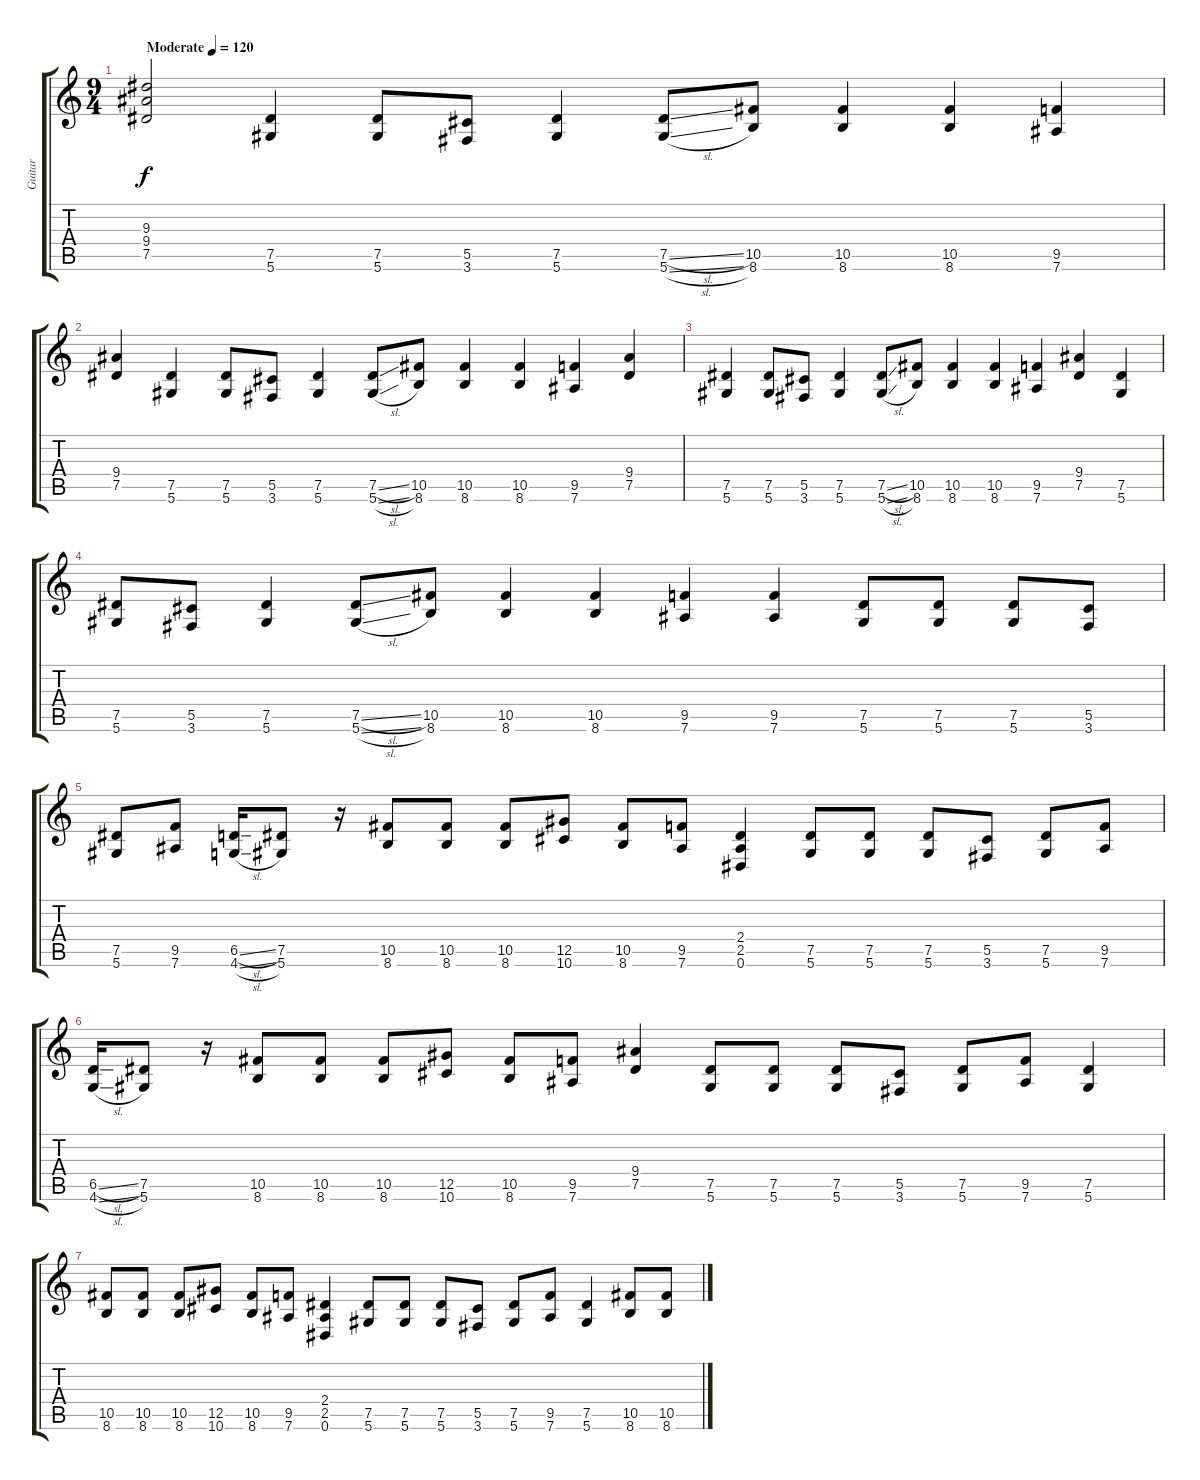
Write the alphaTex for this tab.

\track ("Guitar" "Guitar") {instrument distortionguitar}
\staff {score tabs}
\tuning (Eb4 Bb3 Gb3 Db3 Ab2 Eb2) {hide}
\ts (9 4)
\tempo (120 "Moderate")
\clef g2
\ks c
(9.3 9.4 7.5).2{dy f instrument distortionguitar} (7.5 5.6).4 (7.5 5.6).8 (5.5 3.6).8 (7.5 5.6).4 (7.5{sl} 5.6{sl}).8 (10.5 8.6).8 (10.5 8.6).4 (10.5 8.6).4 (9.5 7.6).4 |
(9.4 7.5).4 (7.5 5.6).4 (7.5 5.6).8 (5.5 3.6).8 (7.5 5.6).4 (7.5{sl} 5.6{sl}).8 (10.5 8.6).8 (10.5 8.6).4 (10.5 8.6).4 (9.5 7.6).4 (9.4 7.5).4 |
(7.5 5.6).4 (7.5 5.6).8 (5.5 3.6).8 (7.5 5.6).4 (7.5{sl} 5.6{sl}).8 (10.5 8.6).8 (10.5 8.6).4 (10.5 8.6).4 (9.5 7.6).4 (9.4 7.5).4 (7.5 5.6).4 |
(7.5 5.6).8 (5.5 3.6).8 (7.5 5.6).4 (7.5{sl} 5.6{sl}).8 (10.5 8.6).8 (10.5 8.6).4 (10.5 8.6).4 (9.5 7.6).4 (9.5 7.6).4 (7.5 5.6).8 (7.5 5.6).8 (7.5 5.6).8 (5.5 3.6).8 |
(7.5 5.6).8 (9.5 7.6).8 (6.5{sl} 4.6{sl}).16 (7.5 5.6).8 r.16 (10.5 8.6).8 (10.5 8.6).8 (10.5 8.6).8 (12.5 10.6).8 (10.5 8.6).8 (9.5 7.6).8 (2.4 2.5 0.6).4 (7.5 5.6).8 (7.5 5.6).8 (7.5 5.6).8 (5.5 3.6).8 (7.5 5.6).8 (9.5 7.6).8 |
(6.5{sl} 4.6{sl}).16 (7.5 5.6).8 r.16 (10.5 8.6).8 (10.5 8.6).8 (10.5 8.6).8 (12.5 10.6).8 (10.5 8.6).8 (9.5 7.6).8 (9.4 7.5).4 (7.5 5.6).8 (7.5 5.6).8 (7.5 5.6).8 (5.5 3.6).8 (7.5 5.6).8 (9.5 7.6).8 (7.5 5.6).4 |
(10.5 8.6).8 (10.5 8.6).8 (10.5 8.6).8 (12.5 10.6).8 (10.5 8.6).8 (9.5 7.6).8 (2.4 2.5 0.6).4 (7.5 5.6).8 (7.5 5.6).8 (7.5 5.6).8 (5.5 3.6).8 (7.5 5.6).8 (9.5 7.6).8 (7.5 5.6).4 (10.5 8.6).8 (10.5 8.6).8
